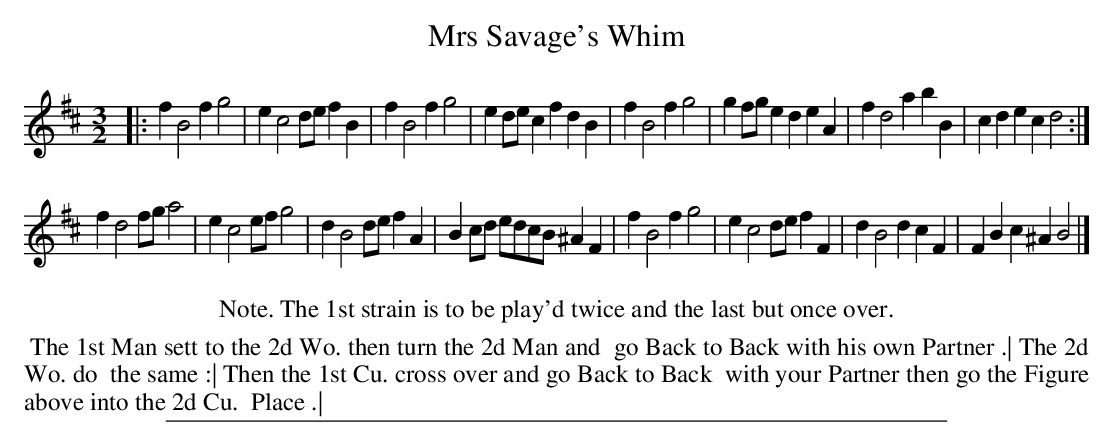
X:1
T: Mrs Savage's Whim
M: 3/2
L: 1/4
K: Bm
|:\
fB2f g2 | ec2d/e/ fB |fB2f g2 | ed/e/cf dB |\
fB2f g2 | gf/g/ed eA | fd2a bB | cdec d2 :|
fd2f/g/ a2 | ec2e/f/ g2 | dB2d/e/ fA | Bc/d/ e/d/c/B/ ^AF |\
fB2f g2 | ec2d/e/ fF | dB2d cF | FBc^A B2 |]
